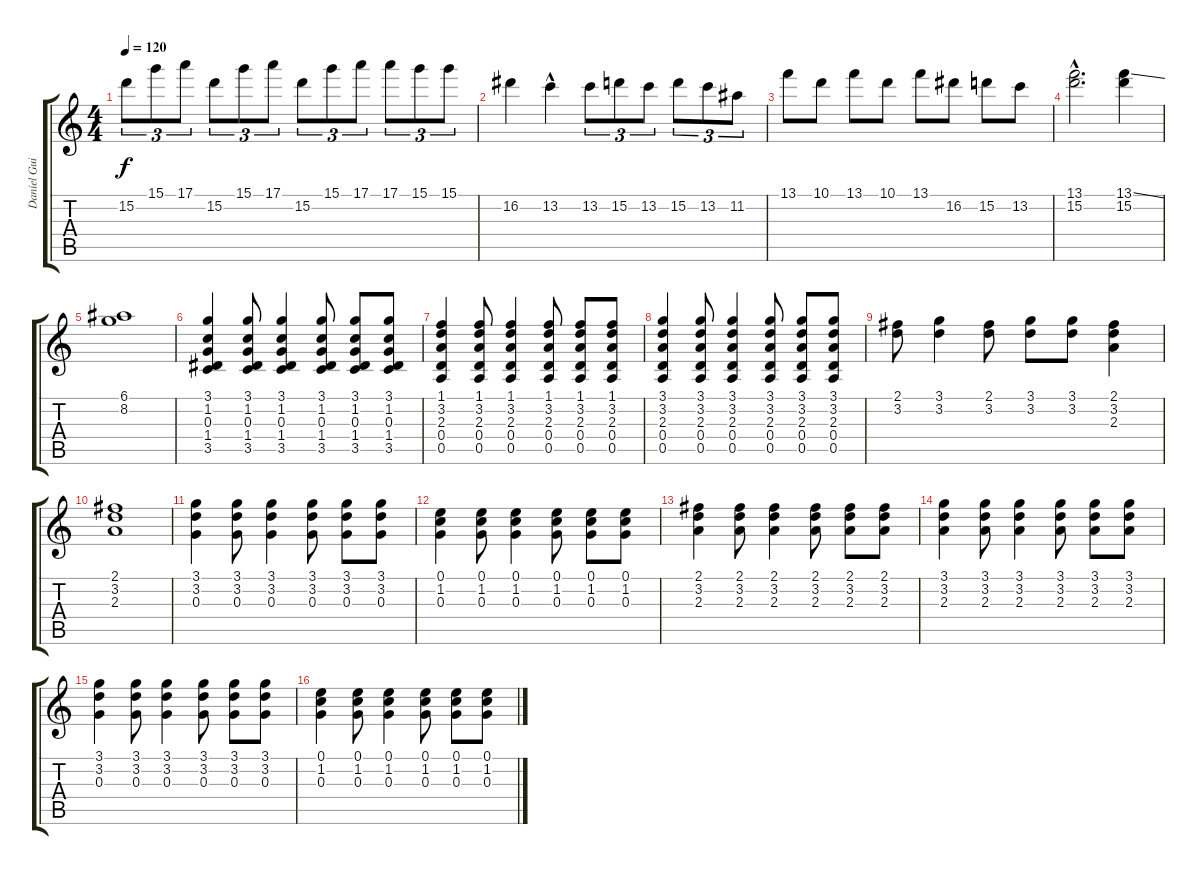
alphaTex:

\track ("Daniel Guitar" "Daniel Gui") {instrument acousticguitarnylon}
\staff {score tabs}
\tuning (E4 B3 G3 D3 A2 E2) {hide}
\ts (4 4)
\tempo 120
\clef g2
\ks c
15.2.8{tu (3 2) dy f} 15.1.8{tu (3 2)} 17.1.8{tu (3 2)} 15.2.8{tu (3 2)} 15.1.8{tu (3 2)} 17.1.8{tu (3 2)} 15.2.8{tu (3 2)} 15.1.8{tu (3 2)} 17.1.8{tu (3 2)} 17.1.8{tu (3 2)} 15.1.8{tu (3 2)} 15.1.8{tu (3 2)} |
16.2.4 13.2{hac}.4 13.2.8{tu (3 2)} 15.2.8{tu (3 2)} 13.2.8{tu (3 2)} 15.2.8{tu (3 2)} 13.2.8{tu (3 2)} 11.2.8{tu (3 2)} |
13.1.8 10.1.8 13.1.8 10.1.8 13.1.8 16.2.8 15.2.8 13.2.8 |
(13.1{hac} 15.2{hac}).2{d} (13.1{ss} 15.2).4 |
(6.1 8.2).1 |
(3.1 1.2 0.3 1.4 3.5).4{instrument acousticguitarnylon} (3.1 1.2 0.3 1.4 3.5).8 (3.1 1.2 0.3 1.4 3.5).4 (3.1 1.2 0.3 1.4 3.5).8 (3.1 1.2 0.3 1.4 3.5).8 (3.1 1.2 0.3 1.4 3.5).8 |
(1.1 3.2 2.3 0.4 0.5).4 (1.1 3.2 2.3 0.4 0.5).8 (1.1 3.2 2.3 0.4 0.5).4 (1.1 3.2 2.3 0.4 0.5).8 (1.1 3.2 2.3 0.4 0.5).8 (1.1 3.2 2.3 0.4 0.5).8 |
(3.1 3.2 2.3 0.4 0.5).4 (3.1 3.2 2.3 0.4 0.5).8 (3.1 3.2 2.3 0.4 0.5).4 (3.1 3.2 2.3 0.4 0.5).8 (3.1 3.2 2.3 0.4 0.5).8 (3.1 3.2 2.3 0.4 0.5).8 |
(2.1 3.2).8 (3.1 3.2).4 (2.1 3.2).8 (3.1 3.2).8 (3.1 3.2).8 (2.1 3.2 2.3).4 |
(2.1 3.2 2.3).1 |
(3.1 3.2 0.3).4 (3.1 3.2 0.3).8 (3.1 3.2 0.3).4 (3.1 3.2 0.3).8 (3.1 3.2 0.3).8 (3.1 3.2 0.3).8 |
(0.1 1.2 0.3).4 (0.1 1.2 0.3).8 (0.1 1.2 0.3).4 (0.1 1.2 0.3).8 (0.1 1.2 0.3).8 (0.1 1.2 0.3).8 |
(2.1 3.2 2.3).4 (2.1 3.2 2.3).8 (2.1 3.2 2.3).4 (2.1 3.2 2.3).8 (2.1 3.2 2.3).8 (2.1 3.2 2.3).8 |
(3.1 3.2 2.3).4 (3.1 3.2 2.3).8 (3.1 3.2 2.3).4 (3.1 3.2 2.3).8 (3.1 3.2 2.3).8 (3.1 3.2 2.3).8 |
(3.1 3.2 0.3).4 (3.1 3.2 0.3).8 (3.1 3.2 0.3).4 (3.1 3.2 0.3).8 (3.1 3.2 0.3).8 (3.1 3.2 0.3).8 |
(0.1 1.2 0.3).4 (0.1 1.2 0.3).8 (0.1 1.2 0.3).4 (0.1 1.2 0.3).8 (0.1 1.2 0.3).8 (0.1 1.2 0.3).8
